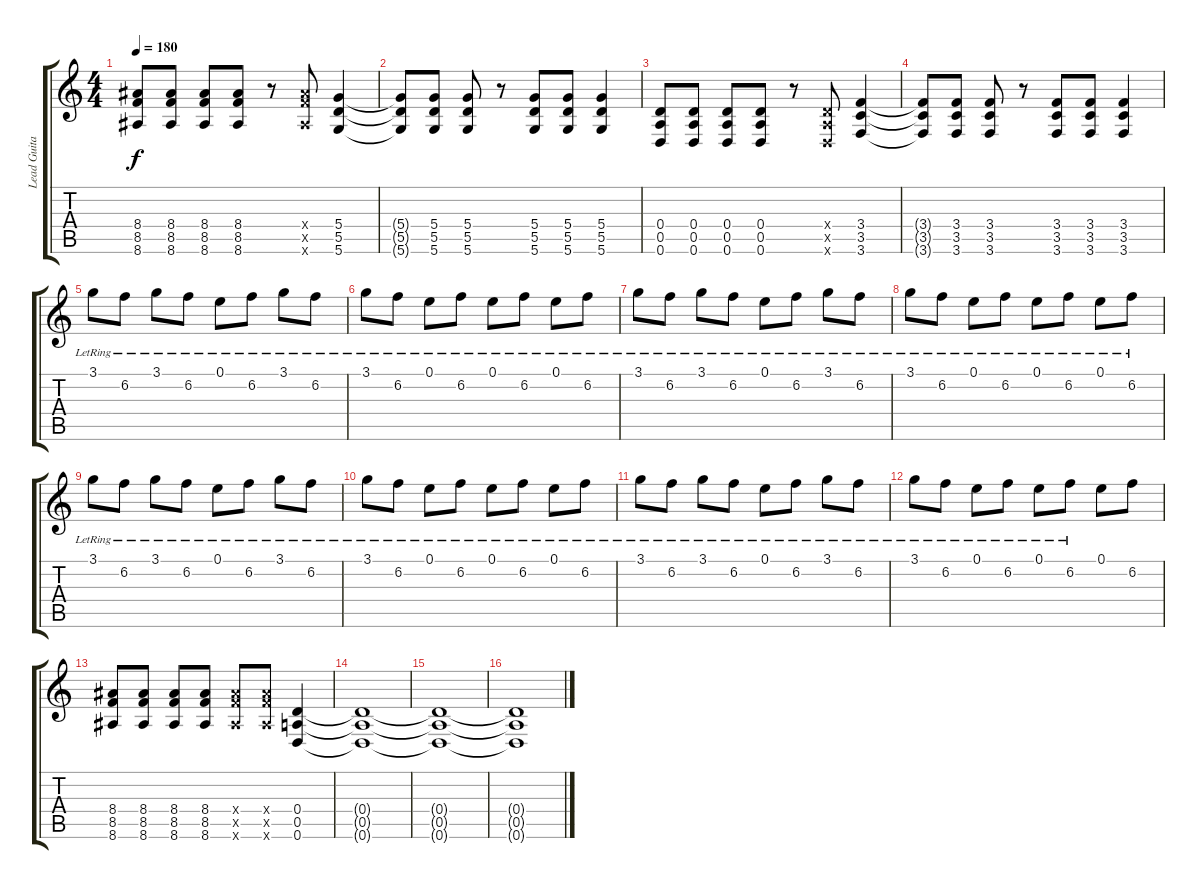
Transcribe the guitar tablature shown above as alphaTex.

\track ("Lead Guitar" "Lead Guita") {instrument electricguitarclean}
\staff {score tabs}
\tuning (E4 B3 G3 D3 A2 D2) {hide}
\ts (4 4)
\tempo 180
\clef g2
\ks c
(8.4 8.5 8.6).8{dy f instrument distortionguitar} (8.4 8.5 8.6).8 (8.4 8.5 8.6).8 (8.4 8.5 8.6).8 r.8 (8.4{x} 8.5{x} 8.6{x}).8 (5.4 5.5 5.6).4 |
(5.4{t} 5.5{t} 5.6{t}).8 (5.4 5.5 5.6).8 (5.4 5.5 5.6).8 r.8 (5.4 5.5 5.6).8 (5.4 5.5 5.6).8 (5.4 5.5 5.6).4 |
(0.4 0.5 0.6).8{instrument distortionguitar} (0.4 0.5 0.6).8 (0.4 0.5 0.6).8 (0.4 0.5 0.6).8 r.8 (0.4{x} 0.5{x} 0.6{x}).8 (3.4 3.5 3.6).4 |
(3.4{t} 3.5{t} 3.6{t}).8 (3.4 3.5 3.6).8 (3.4 3.5 3.6).8 r.8 (3.4 3.5 3.6).8 (3.4 3.5 3.6).8 (3.4 3.5 3.6).4 |
3.1{lr}.8 6.2{lr}.8 3.1{lr}.8 6.2{lr}.8 0.1{lr}.8 6.2{lr}.8 3.1{lr}.8 6.2{lr}.8 |
3.1{lr}.8 6.2{lr}.8 0.1{lr}.8 6.2{lr}.8 0.1{lr}.8 6.2{lr}.8 0.1{lr}.8 6.2{lr}.8 |
3.1{lr}.8 6.2{lr}.8 3.1{lr}.8 6.2{lr}.8 0.1{lr}.8 6.2{lr}.8 3.1{lr}.8 6.2{lr}.8 |
3.1{lr}.8 6.2{lr}.8 0.1{lr}.8 6.2{lr}.8 0.1{lr}.8 6.2{lr}.8 0.1{lr}.8 6.2{lr}.8 |
3.1{lr}.8 6.2{lr}.8 3.1{lr}.8 6.2{lr}.8 0.1{lr}.8 6.2{lr}.8 3.1{lr}.8 6.2{lr}.8 |
3.1{lr}.8 6.2{lr}.8 0.1{lr}.8 6.2{lr}.8 0.1{lr}.8 6.2{lr}.8 0.1{lr}.8 6.2{lr}.8 |
3.1{lr}.8 6.2{lr}.8 3.1{lr}.8 6.2{lr}.8 0.1{lr}.8 6.2{lr}.8 3.1{lr}.8 6.2{lr}.8 |
3.1{lr}.8 6.2{lr}.8 0.1{lr}.8 6.2{lr}.8 0.1{lr}.8 6.2{lr}.8 0.1.8 6.2.8 |
(8.4 8.5 8.6).8 (8.4 8.5 8.6).8 (8.4 8.5 8.6).8 (8.4 8.5 8.6).8 (8.4{x} 8.5{x} 8.6{x}).8 (8.4{x} 8.5{x} 8.6{x}).8 (0.4 0.5 0.6).4 |
(0.4{t} 0.5{t} 0.6{t}).1 |
(0.4{t} 0.5{t} 0.6{t}).1 |
(0.4{t} 0.5{t} 0.6{t}).1
